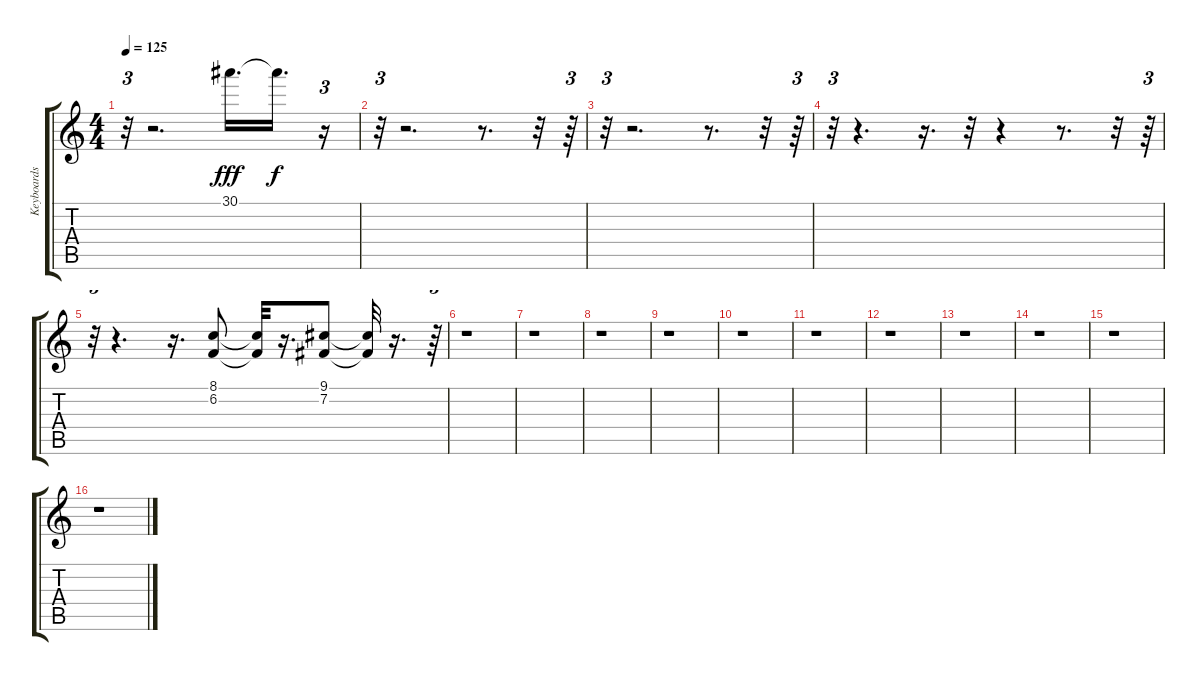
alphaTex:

\track ("Keyboards" "Keyboards") {instrument rockorgan}
\staff {score tabs}
\tuning (E4 B3 G3 D3 A2 E2) {hide}
\ts (4 4)
\tempo 125
\clef g2
\ks c
r.32{tu (3 2) dy f} r.2{d} 30.1.16{d dy fff} 30.1{t}.16{d dy f} r.16{tu (3 2)} |
r.32{tu (3 2)} r.2{d} r.8{d} r.32 r.64{tu (3 2)} |
r.32{tu (3 2)} r.2{d} r.8{d} r.32 r.64{tu (3 2)} |
r.32{tu (3 2)} r.4{d} r.16{d} r.32 r.4 r.8{d} r.32 r.64{tu (3 2)} |
r.32{tu (3 2)} r.4{d} r.16{d} (8.1 6.2).8 (8.1{t} 6.2{t}).32 r.16{d} (9.1 7.2).8 (9.1{t} 7.2{t}).32 r.16{d} r.64{tu (3 2)} |
r.1 |
r.1 |
r.1 |
r.1 |
r.1 |
r.1 |
r.1 |
r.1 |
r.1 |
r.1 |
r.1
